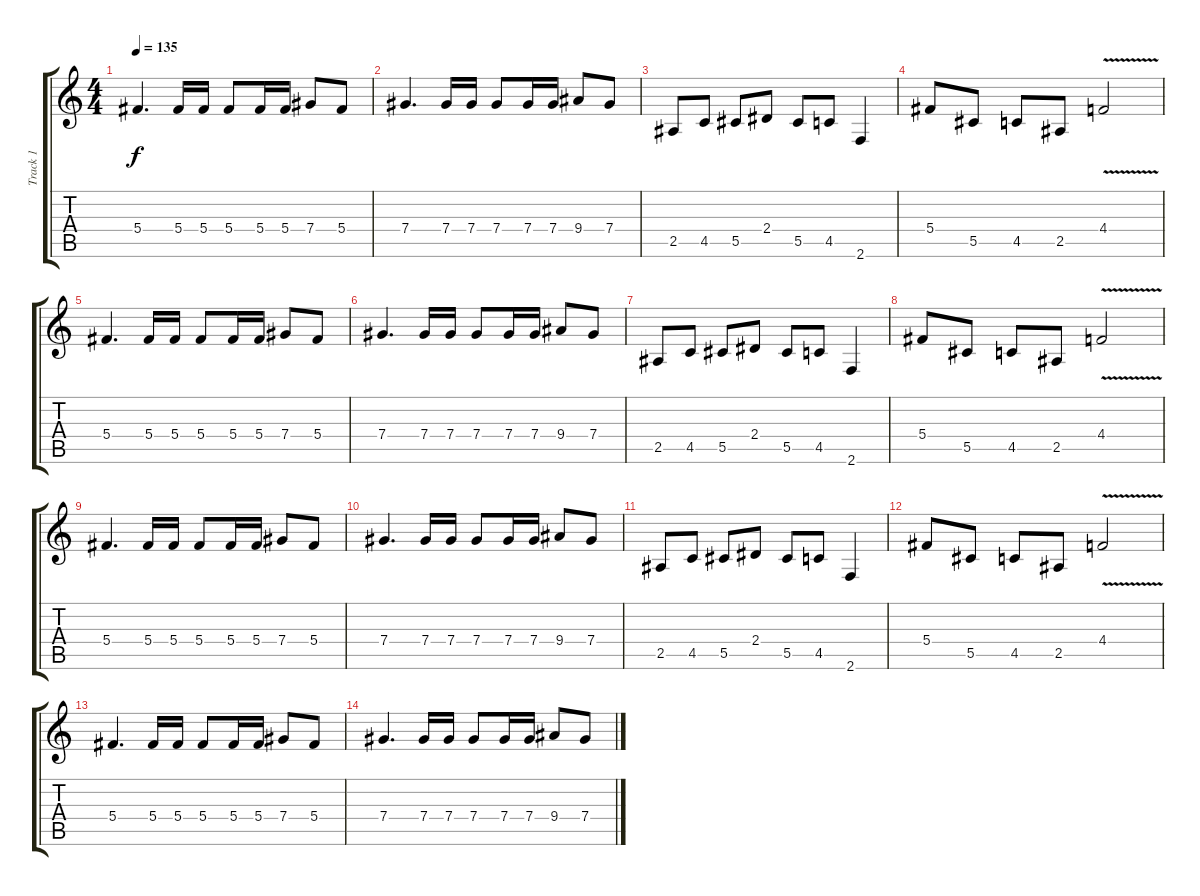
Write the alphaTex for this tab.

\track ("Track 1" "Track 1") {instrument acousticguitarsteel}
\staff {score tabs}
\tuning (Eb4 Bb3 Gb3 Db3 Ab2 Eb2) {hide}
\ts (4 4)
\tempo 135
\clef g2
\ks c
5.4.4{d dy f} 5.4.16 5.4.16 5.4.8 5.4.16 5.4.16 7.4.8 5.4.8 |
7.4.4{d} 7.4.16 7.4.16 7.4.8 7.4.16 7.4.16 9.4.8 7.4.8 |
2.5.8 4.5.8 5.5.8 2.4.8 5.5.8 4.5.8 2.6.4 |
5.4.8 5.5.8 4.5.8 2.5.8 4.4{v}.2 |
5.4.4{d} 5.4.16 5.4.16 5.4.8 5.4.16 5.4.16 7.4.8 5.4.8 |
7.4.4{d} 7.4.16 7.4.16 7.4.8 7.4.16 7.4.16 9.4.8 7.4.8 |
2.5.8 4.5.8 5.5.8 2.4.8 5.5.8 4.5.8 2.6.4 |
5.4.8 5.5.8 4.5.8 2.5.8 4.4{v}.2 |
5.4.4{d} 5.4.16 5.4.16 5.4.8 5.4.16 5.4.16 7.4.8 5.4.8 |
7.4.4{d} 7.4.16 7.4.16 7.4.8 7.4.16 7.4.16 9.4.8 7.4.8 |
2.5.8{volume 0} 4.5.8 5.5.8 2.4.8 5.5.8 4.5.8 2.6.4 |
5.4.8 5.5.8 4.5.8 2.5.8 4.4{v}.2 |
5.4.4{d} 5.4.16 5.4.16 5.4.8 5.4.16 5.4.16 7.4.8 5.4.8 |
7.4.4{d} 7.4.16 7.4.16 7.4.8 7.4.16 7.4.16 9.4.8 7.4.8
